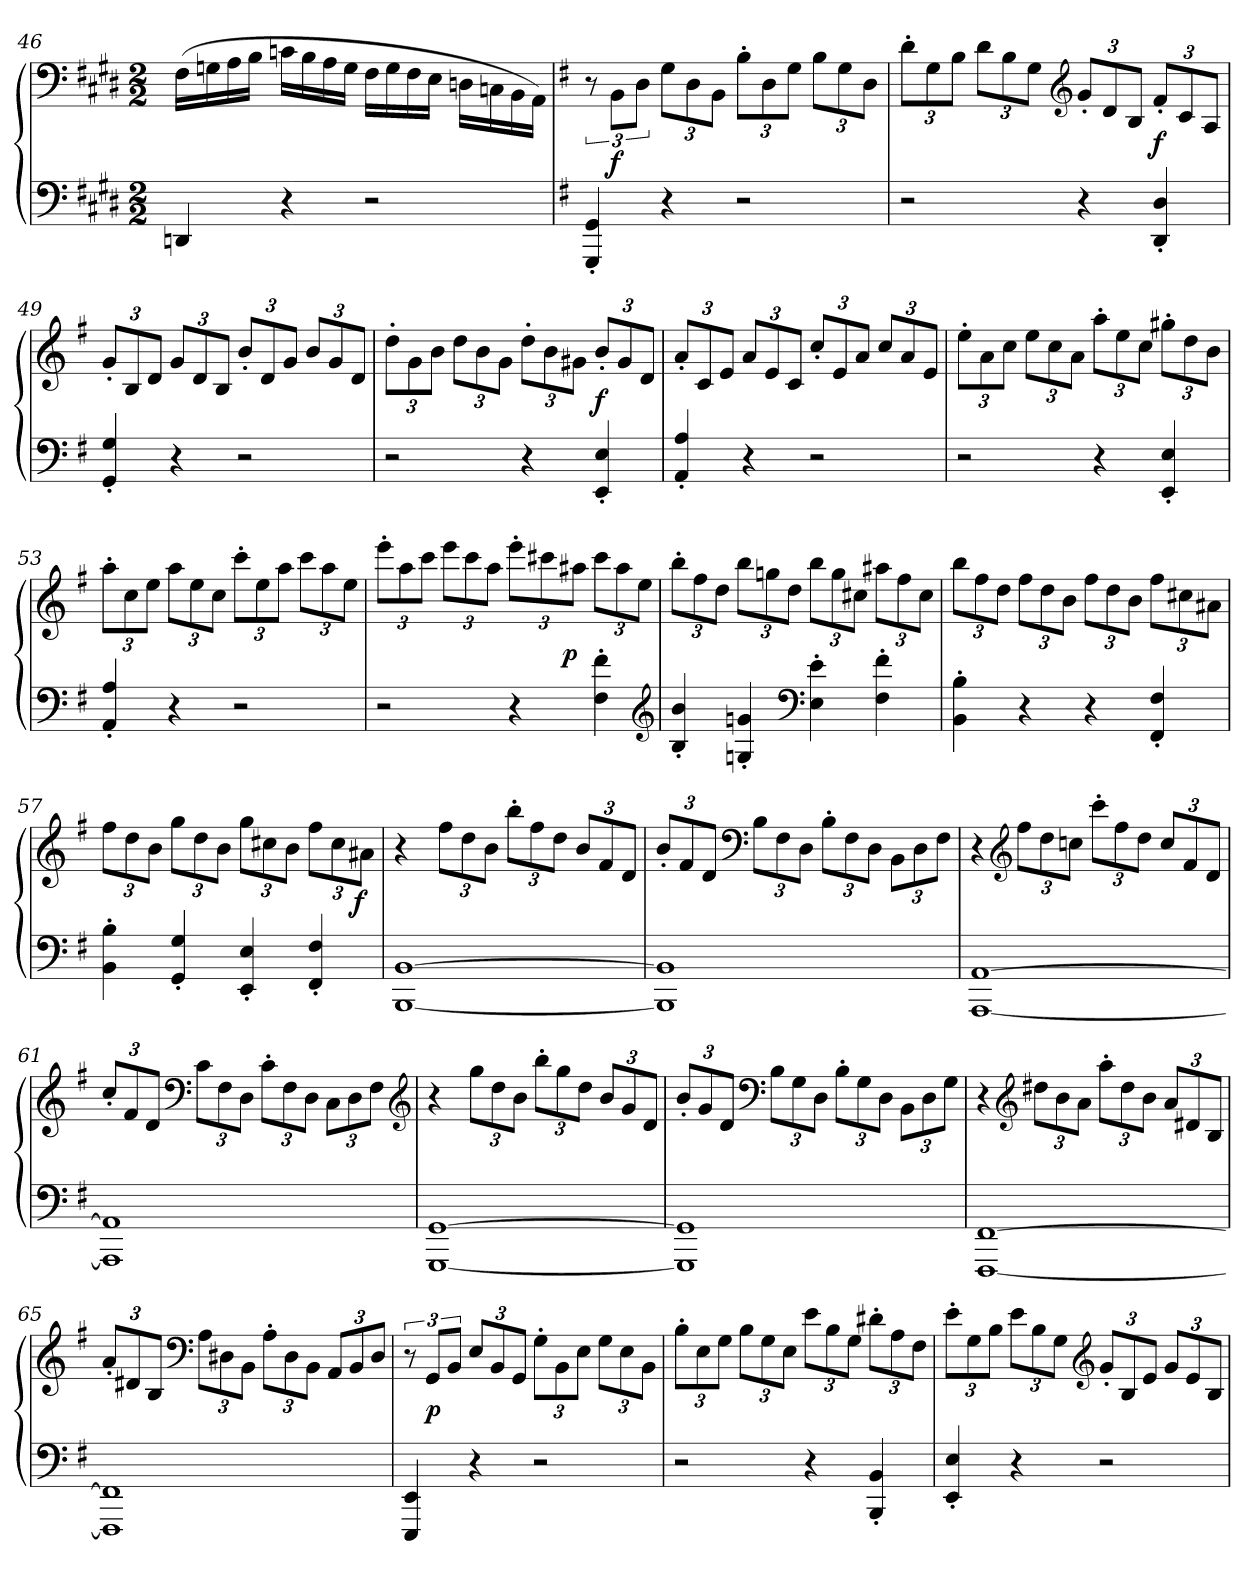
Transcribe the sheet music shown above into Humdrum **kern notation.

**kern	**kern	**dynam
*part1	*part1	*part1
*staff2	*staff1	*staff1/2
*clefF4	*clefF4	*
*k[f#c#g#d#]	*k[f#c#g#d#]	*
*E:	*E:	*
*M2/2	*M2/2	*
=46	=46	=46
4DDn/	(16F#\LL	.
.	16Gn\	.
.	16A\	.
.	16B\JJ	.
4r	16cn\LL	.
.	16B\	.
.	16A\	.
.	16G\JJ	.
2r	16F#\LL	.
.	16G\	.
.	16F#\	.
.	16E\JJ	.
.	16Dn\LL	.
.	16Cn\	.
.	16BB\	.
.	16AA\JJ)	.
=47	=47	=47
*k[f#]	*k[f#]	*
4GGG'/ 4GG'/	12r	.
.	12BB\L	f
.	12D\J	.
4r	12G\L	.
.	12D\	.
.	12BB\J	.
2r	12B'\L	.
.	12D\	.
.	12G\J	.
.	12B\L	.
.	12G\	.
.	12D\J	.
=48	=48	=48
2r	12d'\L	.
.	12G\	.
.	12B\J	.
.	12d\L	.
.	12B\	.
.	12G\J	.
*	*clefG2	*
4r	12g'/L	.
.	12d/	.
.	12B/J	.
4DD'/ 4D'/	12f#'/L	f
.	12c/	.
.	12A/J	.
=49	=49	=49
4GG'/ 4G'/	12g'/L	.
.	12B/	.
.	12d/J	.
4r	12g/L	.
.	12d/	.
.	12B/J	.
2r	12b'/L	.
.	12d/	.
.	12g/J	.
.	12b/L	.
.	12g/	.
.	12d/J	.
=50	=50	=50
2r	12dd'\L	.
.	12g\	.
.	12b\J	.
.	12dd\L	.
.	12b\	.
.	12g\J	.
4r	12dd'\L	.
.	12b\	.
.	12g#X\J	.
4EE'/ 4E'/	12b'/L	f
.	12g#/	.
.	12d/J	.
=51	=51	=51
4AA'/ 4A'/	12a'/L	.
.	12c/	.
.	12e/J	.
4r	12a/L	.
.	12e/	.
.	12c/J	.
2r	12cc'/L	.
.	12e/	.
.	12a/J	.
.	12cc/L	.
.	12a/	.
.	12e/J	.
=52	=52	=52
2r	12ee'\L	.
.	12a\	.
.	12cc\J	.
.	12ee\L	.
.	12cc\	.
.	12a\J	.
4r	12aa'\L	.
.	12ee\	.
.	12cc\J	.
4EE'/ 4E'/	12gg#X'\L	.
.	12dd\	.
.	12b\J	.
=53	=53	=53
4AA'/ 4A'/	12aa'\L	.
.	12cc\	.
.	12ee\J	.
4r	12aa\L	.
.	12ee\	.
.	12cc\J	.
2r	12ccc'\L	.
.	12ee\	.
.	12aa\J	.
.	12ccc\L	.
.	12aa\	.
.	12ee\J	.
=54	=54	=54
2r	12eee'\L	.
.	12aa\	.
.	12ccc\J	.
.	12eee\L	.
.	12ccc\	.
.	12aa\J	.
4r	12eee'\L	.
.	12ccc#X\	.
.	12aa#X\J	p
4F#'\ 4f#'\	12ccc#\L	.
.	12aa#\	.
.	12ee\J	.
*clefG2	*	*
=55	=55	=55
4B'/ 4b'/	12bb'\L	.
.	12ff#\	.
.	12dd\J	.
4Gn'/ 4gn'/	12bb\L	.
.	12ggn\	.
.	12dd\J	.
*clefF4	*	*
4E'\ 4e'\	12bb\L	.
.	12gg\	.
.	12cc#X\J	.
4F#'\ 4f#'\	12aa#X\L	.
.	12ff#\	.
.	12cc#\J	.
=56	=56	=56
4BB'\ 4B'\	12bb\L	.
.	12ff#\	.
.	12dd\J	.
4r	12ff#\L	.
.	12dd\	.
.	12b\J	.
4r	12ff#\L	.
.	12dd\	.
.	12b\J	.
4FF#'/ 4F#'/	12ff#\L	.
.	12cc#X\	.
.	12a#X\J	.
=57	=57	=57
4BB'\ 4B'\	12ff#\L	.
.	12dd\	.
.	12b\J	.
4GG'/ 4G'/	12gg\L	.
.	12dd\	.
.	12b\J	.
4EE'/ 4E'/	12gg\L	.
.	12cc#X\	.
.	12b\J	.
4FF#'/ 4F#'/	12ff#\L	.
.	12cc#\	.
.	12a#X\J	f
=58	=58	=58
[1BBB [1BB	4r	.
.	12ff#\L	.
.	12dd\	.
.	12b\J	.
.	12bb'\L	.
.	12ff#\	.
.	12dd\J	.
.	12b/L	.
.	12f#/	.
.	12d/J	.
=59	=59	=59
1BBB] 1BB]	12b'/L	.
.	12f#/	.
.	12d/J	.
*	*clefF4	*
.	12B\L	.
.	12F#\	.
.	12D\J	.
.	12B'\L	.
.	12F#\	.
.	12D\J	.
.	12BB\L	.
.	12D\	.
.	12F#\J	.
=60	=60	=60
[1AAA [1AA	4r	.
*	*clefG2	*
.	12ff#\L	.
.	12dd\	.
.	12ccn\J	.
.	12ccc'\L	.
.	12ff#\	.
.	12dd\J	.
.	12cc/L	.
.	12f#/	.
.	12d/J	.
=61	=61	=61
1AAA] 1AA]	12cc'/L	.
.	12f#/	.
.	12d/J	.
*	*clefF4	*
.	12c\L	.
.	12F#\	.
.	12D\J	.
.	12c'\L	.
.	12F#\	.
.	12D\J	.
.	12C\L	.
.	12D\	.
.	12F#\J	.
*	*clefG2	*
=62	=62	=62
[1GGG [1GG	4r	.
.	12gg\L	.
.	12dd\	.
.	12b\J	.
.	12bb'\L	.
.	12gg\	.
.	12dd\J	.
.	12b/L	.
.	12g/	.
.	12d/J	.
=63	=63	=63
1GGG] 1GG]	12b'/L	.
.	12g/	.
.	12d/J	.
*	*clefF4	*
.	12B\L	.
.	12G\	.
.	12D\J	.
.	12B'\L	.
.	12G\	.
.	12D\J	.
.	12BB\L	.
.	12D\	.
.	12G\J	.
=64	=64	=64
[1FFF# [1FF#	4r	.
*	*clefG2	*
.	12dd#X\L	.
.	12b\	.
.	12a\J	.
.	12aa'\L	.
.	12dd#\	.
.	12b\J	.
.	12a/L	.
.	12d#X/	.
.	12B/J	.
=65	=65	=65
1FFF#] 1FF#]	12a'/L	.
.	12d#X/	.
.	12B/J	.
*	*clefF4	*
.	12A\L	.
.	12D#X\	.
.	12BB\J	.
.	12A'\L	.
.	12D#\	.
.	12BB\J	.
.	12AA/L	.
.	12BB/	.
.	12D#/J	.
=66	=66	=66
4EEE/ 4EE/	12r	.
.	12GG/L	p
.	12BB/J	.
4r	12E/L	.
.	12BB/	.
.	12GG/J	.
2r	12G'\L	.
.	12BB\	.
.	12E\J	.
.	12G\L	.
.	12E\	.
.	12BB\J	.
=67	=67	=67
2r	12B'\L	.
.	12E\	.
.	12G\J	.
.	12B\L	.
.	12G\	.
.	12E\J	.
4r	12e\L	.
.	12B\	.
.	12G\J	.
4BBB'/ 4BB'/	12d#X'\L	.
.	12A\	.
.	12F#\J	.
=68	=68	=68
4EE'/ 4E'/	12e'\L	.
.	12G\	.
.	12B\J	.
4r	12e\L	.
.	12B\	.
.	12G\J	.
*	*clefG2	*
2r	12g'/L	.
.	12B/	.
.	12e/J	.
.	12g/L	.
.	12e/	.
.	12B/J	.
=	=	=
*-	*-	*-
